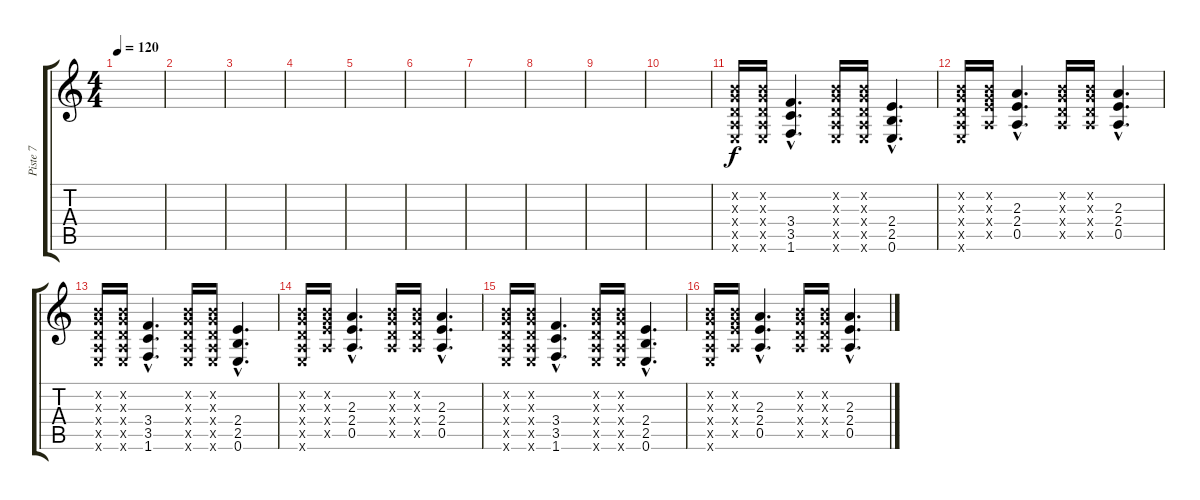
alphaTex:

\track ("Piste 7" "Piste 7") {instrument distortionguitar}
\staff {score tabs}
\tuning (E4 B3 G3 D3 A2 E2) {hide}
\ts (4 4)
\tempo 120
\clef g2
\ks c
|
|
|
|
|
|
|
|
|
|
(0.2{x} 0.3{x} 0.4{x} 0.5{x} 0.6{x}).16 (0.2{x} 0.3{x} 0.4{x} 0.5{x} 0.6{x}).16 (3.4{hac} 3.5{hac} 1.6{hac}).4{d} (0.2{x} 0.3{x} 0.4{x} 0.5{x} 0.6{x}).16 (0.2{x} 0.3{x} 0.4{x} 0.5{x} 0.6{x}).16 (2.4{hac} 2.5{hac} 0.6{hac}).4{d} |
(0.2{x} 0.3{x} 0.4{x} 0.5{x} 0.6{x}).16 (0.2{x} 0.3{x} 2.4{x} 0.5{x}).16 (2.3{hac} 2.4{hac} 0.5{hac}).4{d} (0.2{x} 0.3{x} 0.4{x} 0.5{x}).16 (0.2{x} 0.3{x} 0.4{x} 0.5{x}).16 (2.3{hac} 2.4{hac} 0.5{hac}).4{d} |
(0.2{x} 0.3{x} 0.4{x} 0.5{x} 0.6{x}).16 (0.2{x} 0.3{x} 0.4{x} 0.5{x} 0.6{x}).16 (3.4{hac} 3.5{hac} 1.6{hac}).4{d} (0.2{x} 0.3{x} 0.4{x} 0.5{x} 0.6{x}).16 (0.2{x} 0.3{x} 0.4{x} 0.5{x} 0.6{x}).16 (2.4{hac} 2.5{hac} 0.6{hac}).4{d} |
(0.2{x} 0.3{x} 0.4{x} 0.5{x} 0.6{x}).16 (0.2{x} 0.3{x} 2.4{x} 0.5{x}).16 (2.3{hac} 2.4{hac} 0.5{hac}).4{d} (0.2{x} 0.3{x} 0.4{x} 0.5{x}).16 (0.2{x} 0.3{x} 0.4{x} 0.5{x}).16 (2.3{hac} 2.4{hac} 0.5{hac}).4{d} |
(0.2{x} 0.3{x} 0.4{x} 0.5{x} 0.6{x}).16 (0.2{x} 0.3{x} 0.4{x} 0.5{x} 0.6{x}).16 (3.4{hac} 3.5{hac} 1.6{hac}).4{d} (0.2{x} 0.3{x} 0.4{x} 0.5{x} 0.6{x}).16 (0.2{x} 0.3{x} 0.4{x} 0.5{x} 0.6{x}).16 (2.4{hac} 2.5{hac} 0.6{hac}).4{d} |
(0.2{x} 0.3{x} 0.4{x} 0.5{x} 0.6{x}).16 (0.2{x} 0.3{x} 2.4{x} 0.5{x}).16 (2.3{hac} 2.4{hac} 0.5{hac}).4{d} (0.2{x} 0.3{x} 0.4{x} 0.5{x}).16 (0.2{x} 0.3{x} 0.4{x} 0.5{x}).16 (2.3{hac} 2.4{hac} 0.5{hac}).4{d}
